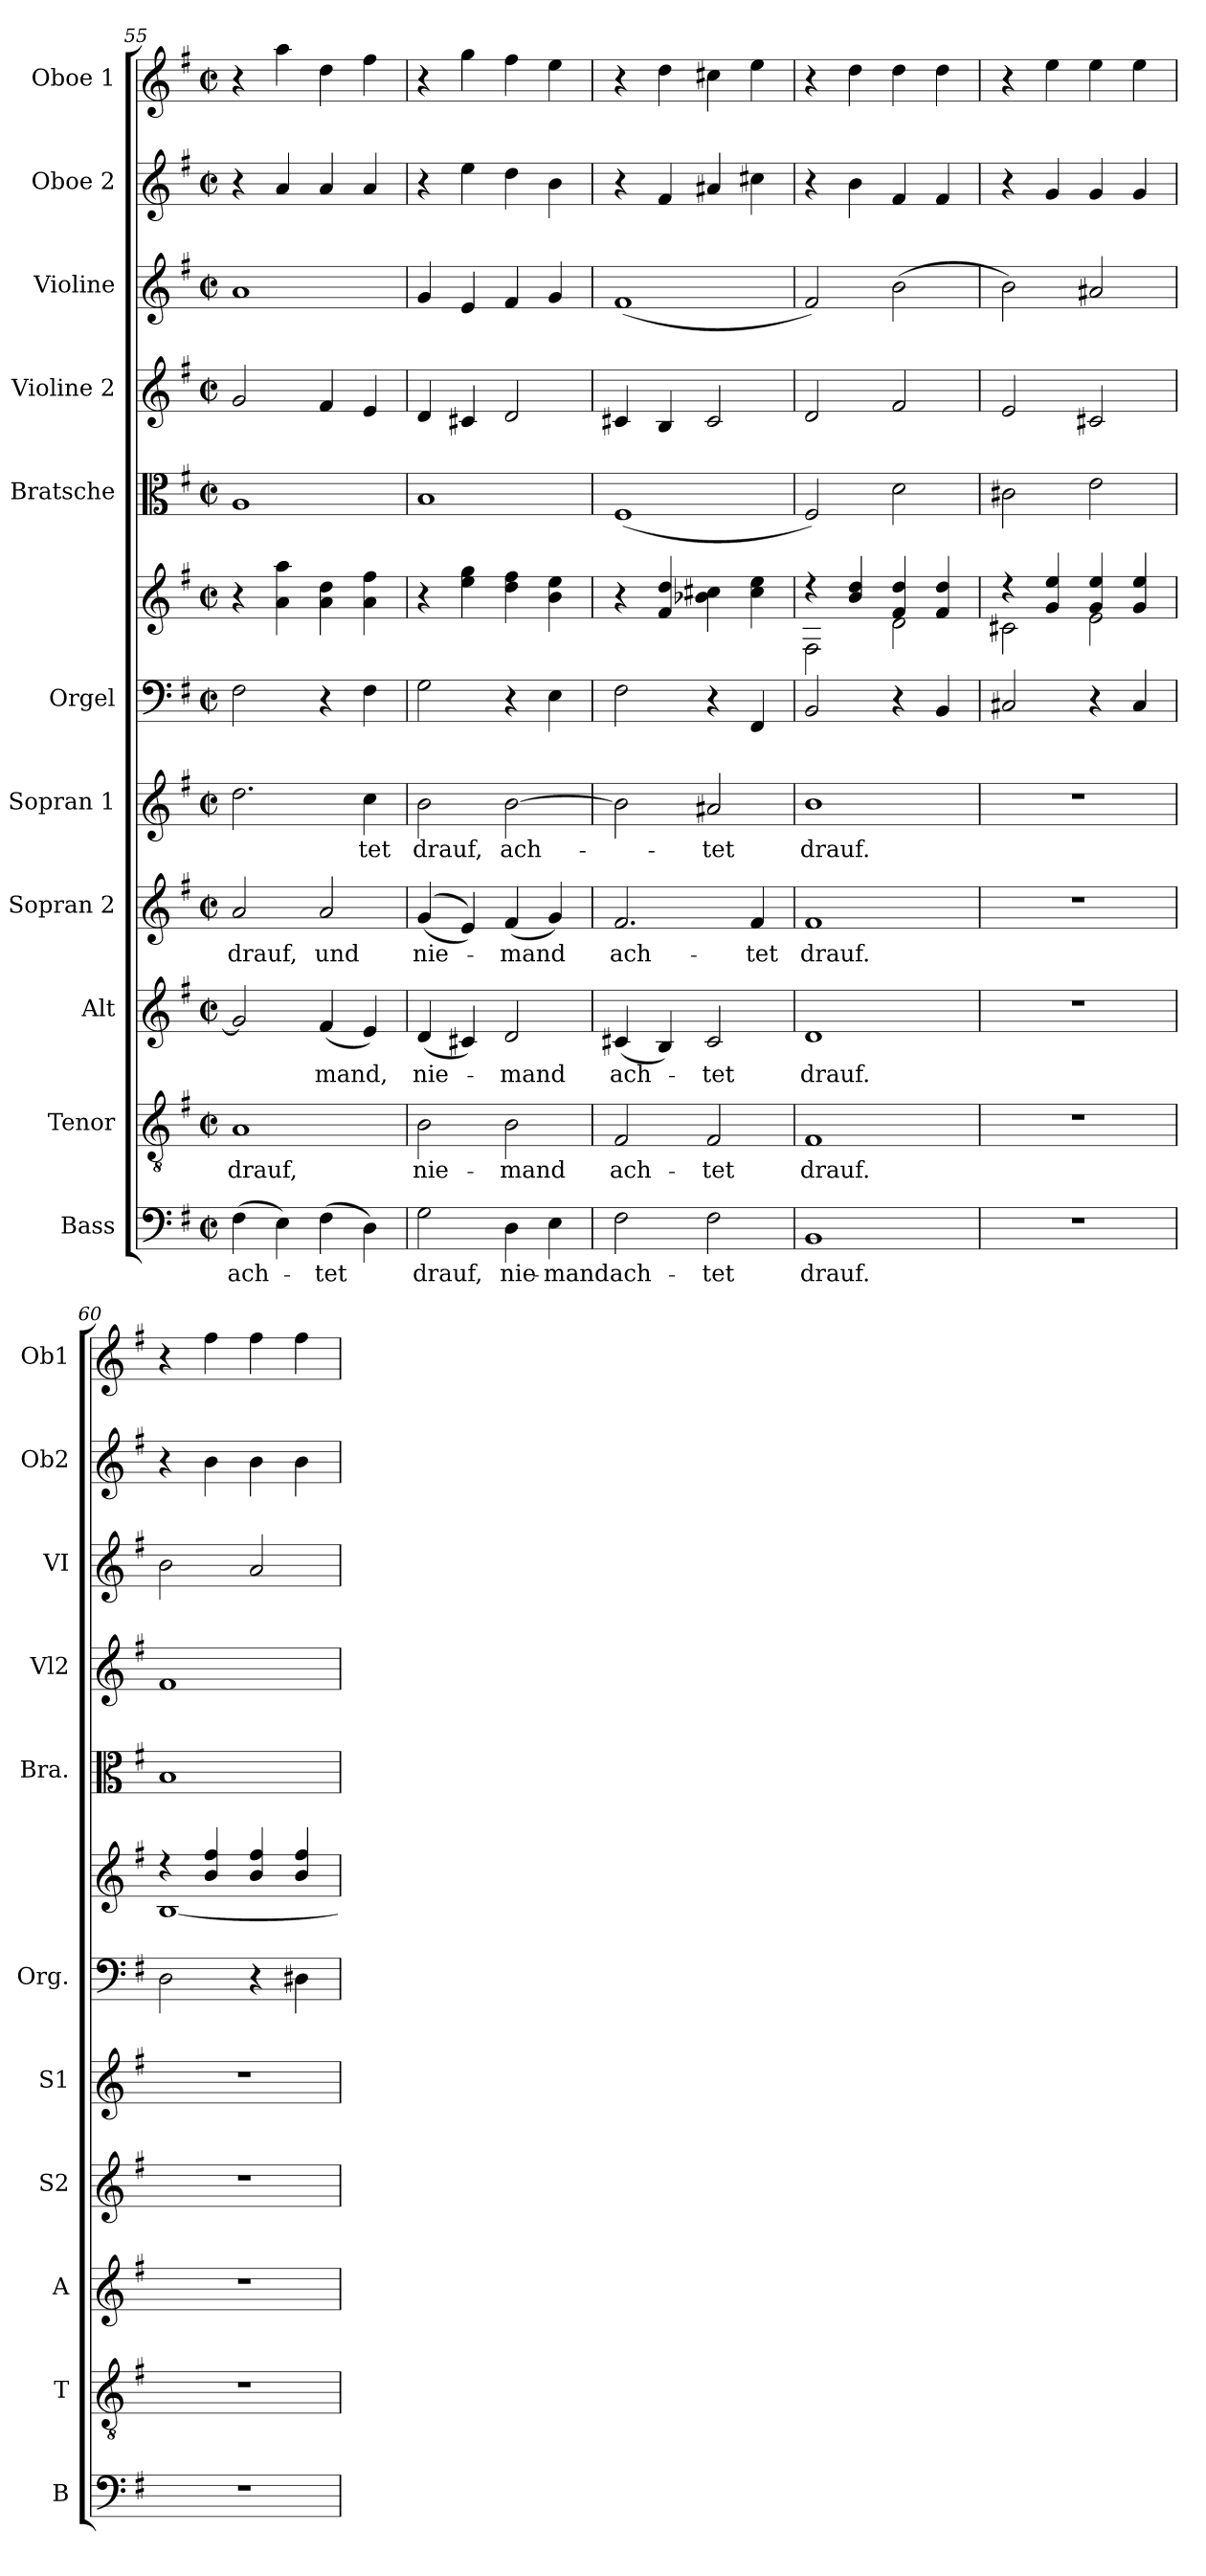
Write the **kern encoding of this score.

**kern	**text	**kern	**text	**kern	**text	**kern	**text	**kern	**text	**kern	**kern	**kern	**kern	**kern	**kern	**kern
*part11	*part11	*part10	*part10	*part9	*part9	*part8	*part8	*part7	*part7	*part6	*part6	*part5	*part4	*part3	*part2	*part1
*staff12	*staff12	*staff11	*staff11	*staff10	*staff10	*staff9	*staff9	*staff8	*staff8	*staff7	*staff6	*staff5	*staff4	*staff3	*staff2	*staff1
*I"Bass	*	*I"Tenor	*	*I"Alt	*	*I"Sopran 2	*	*I"Sopran 1	*	*I"Orgel	*	*I"Bratsche	*I"Violine 2	*I"Violine	*I"Oboe 2	*I"Oboe 1
*I'B	*	*I'T	*	*I'A	*	*I'S2	*	*I'S1	*	*I'Org.	*	*I'Bra.	*I'Vl2	*I'VI	*I'Ob2	*I'Ob1
!!LO:PB:g=z
*clefF4	*	*clefGv2	*	*clefG2	*	*clefG2	*	*clefG2	*	*clefF4	*clefG2	*clefC3	*clefG2	*clefG2	*clefG2	*clefG2
*k[f#]	*	*k[f#]	*	*k[f#]	*	*k[f#]	*	*k[f#]	*	*k[f#]	*k[f#]	*k[f#]	*k[f#]	*k[f#]	*k[f#]	*k[f#]
*M2/2	*	*M2/2	*	*M2/2	*	*M2/2	*	*M2/2	*	*M2/2	*M2/2	*M2/2	*M2/2	*M2/2	*M2/2	*M2/2
*met(c|)	*	*met(c|)	*	*met(c|)	*	*met(c|)	*	*met(c|)	*	*met(c|)	*met(c|)	*met(c|)	*met(c|)	*met(c|)	*met(c|)	*met(c|)
=55	=55	=55	=55	=55	=55	=55	=55	=55	=55	=55	=55	=55	=55	=55	=55	=55
!	!LO:LY:b	!	!LO:LY:b	!	!	!	!LO:LY:b	!	!	!	!	!	!	!	!	!
(4F#\	ach-	1A	drauf,	2g/]	.	2a/	drauf,	2.dd\	.	2F#\	4r	1A	2g/	1a	4r	4r
4E\)	.	.	.	.	.	.	.	.	.	.	4a\ 4aa\	.	.	.	4a/	4aa\
!	!LO:LY:b	!	!	!	!LO:LY:b	!	!LO:LY:b	!	!	!	!	!	!	!	!	!
(4F#\	-tet	.	.	(4f#/	-mand,	2a/	und	.	.	4r	4a\ 4dd\	.	4f#/	.	4a/	4dd\
!	!	!	!	!	!	!	!	!	!LO:LY:b	!	!	!	!	!	!	!
4D\)	.	.	.	4e/)	.	.	.	4cc\	-tet	4F#\	4a\ 4ff#\	.	4e/	.	4a/	4ff#\
=56	=56	=56	=56	=56	=56	=56	=56	=56	=56	=56	=56	=56	=56	=56	=56	=56
!	!LO:LY:b	!	!LO:LY:b	!	!LO:LY:b	!	!LO:LY:b	!	!LO:LY:b	!	!	!	!	!	!	!
2G\	drauf,	2B\	nie-	(4d/	nie-	((4g/	nie-	2b\	drauf,	2G\	4r	1B	4d/	4g/	4r	4r
.	.	.	.	4c#X/)	.	4e/))	.	.	.	.	4ee\ 4gg\	.	4c#X/	4e/	4ee\	4gg\
!	!LO:LY:b	!	!LO:LY:b	!	!LO:LY:b	!	!LO:LY:b	!	!LO:LY:b	!	!	!	!	!	!	!
4D\	nie-	2B\	-mand	2d/	-mand	(4f#/	-mand	[2b\	ach-	4r	4dd\ 4ff#\	.	2d/	4f#/	4dd\	4ff#\
!	!LO:LY:b	!	!	!	!	!	!	!	!	!	!	!	!	!	!	!
4E\	-mand	.	.	.	.	4g/)	.	.	.	4E\	4b\ 4ee\	.	.	4g/	4b\	4ee\
=57	=57	=57	=57	=57	=57	=57	=57	=57	=57	=57	=57	=57	=57	=57	=57	=57
!	!LO:LY:b	!	!LO:LY:b	!	!LO:LY:b	!	!LO:LY:b	!	!	!	!	!	!	!	!	!
2F#\	ach-	2F#/	ach-	(4c#X/	ach-	2.f#/	ach-	2b\]	.	2F#\	4r	(1F#	4c#X/	(1f#	4r	4r
.	.	.	.	4B/)	.	.	.	.	.	.	4f#/ 4dd/	.	4B/	.	4f#/	4dd\
!	!LO:LY:b	!	!LO:LY:b	!	!LO:LY:b	!	!	!	!LO:LY:b	!	!	!	!	!	!	!
2F#\	-tet	2F#/	-tet	2c#/	-tet	.	.	2a#X/	tet	4r	4b-X\ 4cc#X\	.	2c#/	.	4a#X/	4cc#X\
!	!	!	!	!	!	!	!LO:LY:b	!	!	!	!	!	!	!	!	!
.	.	.	.	.	.	4f#/	-tet	.	.	4FF#/	4cc#\ 4ee\	.	.	.	4cc#X\	4ee\
=58	=58	=58	=58	=58	=58	=58	=58	=58	=58	=58	=58	=58	=58	=58	=58	=58
!	!LO:LY:b	!	!LO:LY:b	!	!LO:LY:b	!	!LO:LY:b	!	!LO:LY:b	!	!	!	!	!	!	!
*	*	*	*	*	*	*	*	*	*	*	*^	*	*	*	*	*
1BB	drauf.	1F#	drauf.	1d	drauf.	1f#	drauf.	1b	drauf.	2BB/	4r	2F#\	2F#/)	2d/	2f#/)	4r	4r
.	.	.	.	.	.	.	.	.	.	.	4b/ 4dd/	.	.	.	.	4b\	4dd\
.	.	.	.	.	.	.	.	.	.	4r	4f#/ 4dd/	2d\	2d\	2f#/	(2b\	4f#/	4dd\
.	.	.	.	.	.	.	.	.	.	4BB/	4f#/ 4dd/	.	.	.	.	4f#/	4dd\
=59	=59	=59	=59	=59	=59	=59	=59	=59	=59	=59	=59	=59	=59	=59	=59	=59	=59
1r	.	1r	.	1r	.	1r	.	1r	.	2C#X/	4r	2c#X\	2c#X\	2e/	2b\)	4r	4r
.	.	.	.	.	.	.	.	.	.	.	4g/ 4ee/	.	.	.	.	4g/	4ee\
.	.	.	.	.	.	.	.	.	.	4r	4g/ 4ee/	2e\	2e\	2c#X/	2a#X/	4g/	4ee\
.	.	.	.	.	.	.	.	.	.	4C#/	4g/ 4ee/	.	.	.	.	4g/	4ee\
=60	=60	=60	=60	=60	=60	=60	=60	=60	=60	=60	=60	=60	=60	=60	=60	=60	=60
1r	.	1r	.	1r	.	1r	.	1r	.	2D\	4r	[1B	1B	1f#	2b\	4r	4r
.	.	.	.	.	.	.	.	.	.	.	4b/ 4ff#/	.	.	.	.	4b\	4ff#\
.	.	.	.	.	.	.	.	.	.	4r	4b/ 4ff#/	.	.	.	2a/	4b\	4ff#\
.	.	.	.	.	.	.	.	.	.	4D#X\	4b/ 4ff#/	.	.	.	.	4b\	4ff#\
*	*	*	*	*	*	*	*	*	*	*	*v	*v	*	*	*	*	*
=	=	=	=	=	=	=	=	=	=	=	=	=	=	=	=	=
*-	*-	*-	*-	*-	*-	*-	*-	*-	*-	*-	*-	*-	*-	*-	*-	*-
